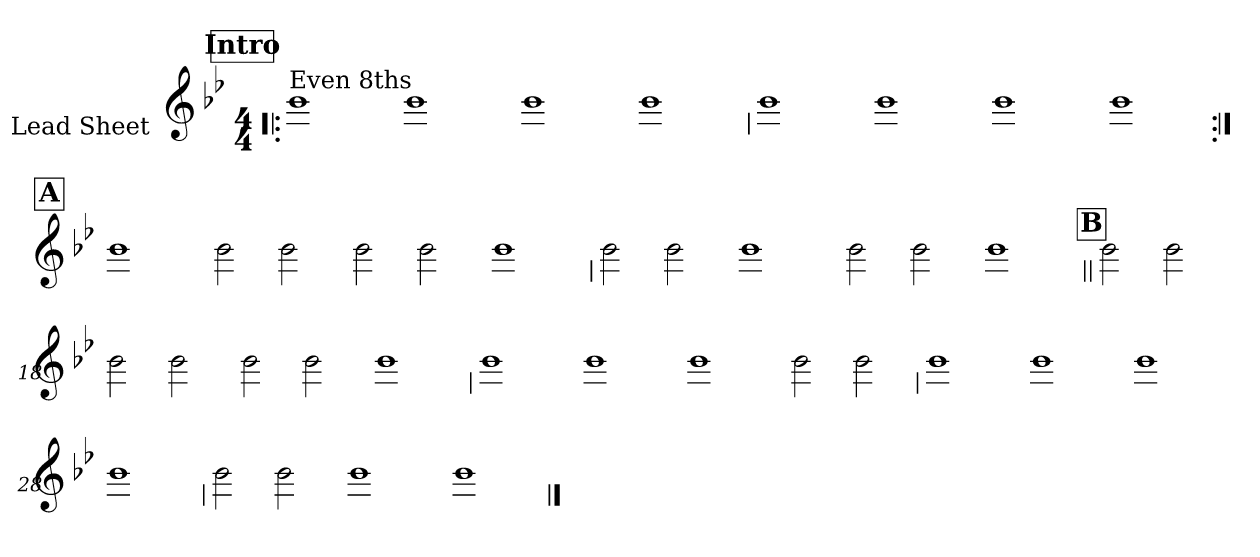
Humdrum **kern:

**kern
*part1
*staff1
*I"Lead Sheet
*stria0
*clefG2
*k[b-e-]
*B-:
*M4/4
!!LO:REH:place=s1:a:t=Intro
=1!|:
!LO:TX:a:t=Even 8ths
1b-
=2-
1b-
=3-
1b-
=4-
1b-
!!LO:LB:g=z
=5
1b-
=6-
1b-
=7-
1b-
=8-
1b-
!!LO:LB:g=z
!!LO:REH:place=s1:a:t=A
=9:|!
1b-
=10-
2b-
2b-
=11-
2b-
2b-
=12-
1b-
!!LO:LB:g=z
=13
2b-
2b-
=14-
1b-
=15-
2b-
2b-
=16-
1b-
!!LO:LB:g=z
!!LO:REH:place=s1:a:t=B
=17||
2b-
2b-
=18-
2b-
2b-
=19-
2b-
2b-
=20-
1b-
!!LO:LB:g=z
=21
1b-
=22-
1b-
=23-
1b-
=24-
2b-
2b-
!!LO:LB:g=z
=25
1b-
=26-
1b-
=27-
1b-
=28-
1b-
!!LO:LB:g=z
=29
2b-
2b-
=30-
1b-
=31-
1b-
==
*-
